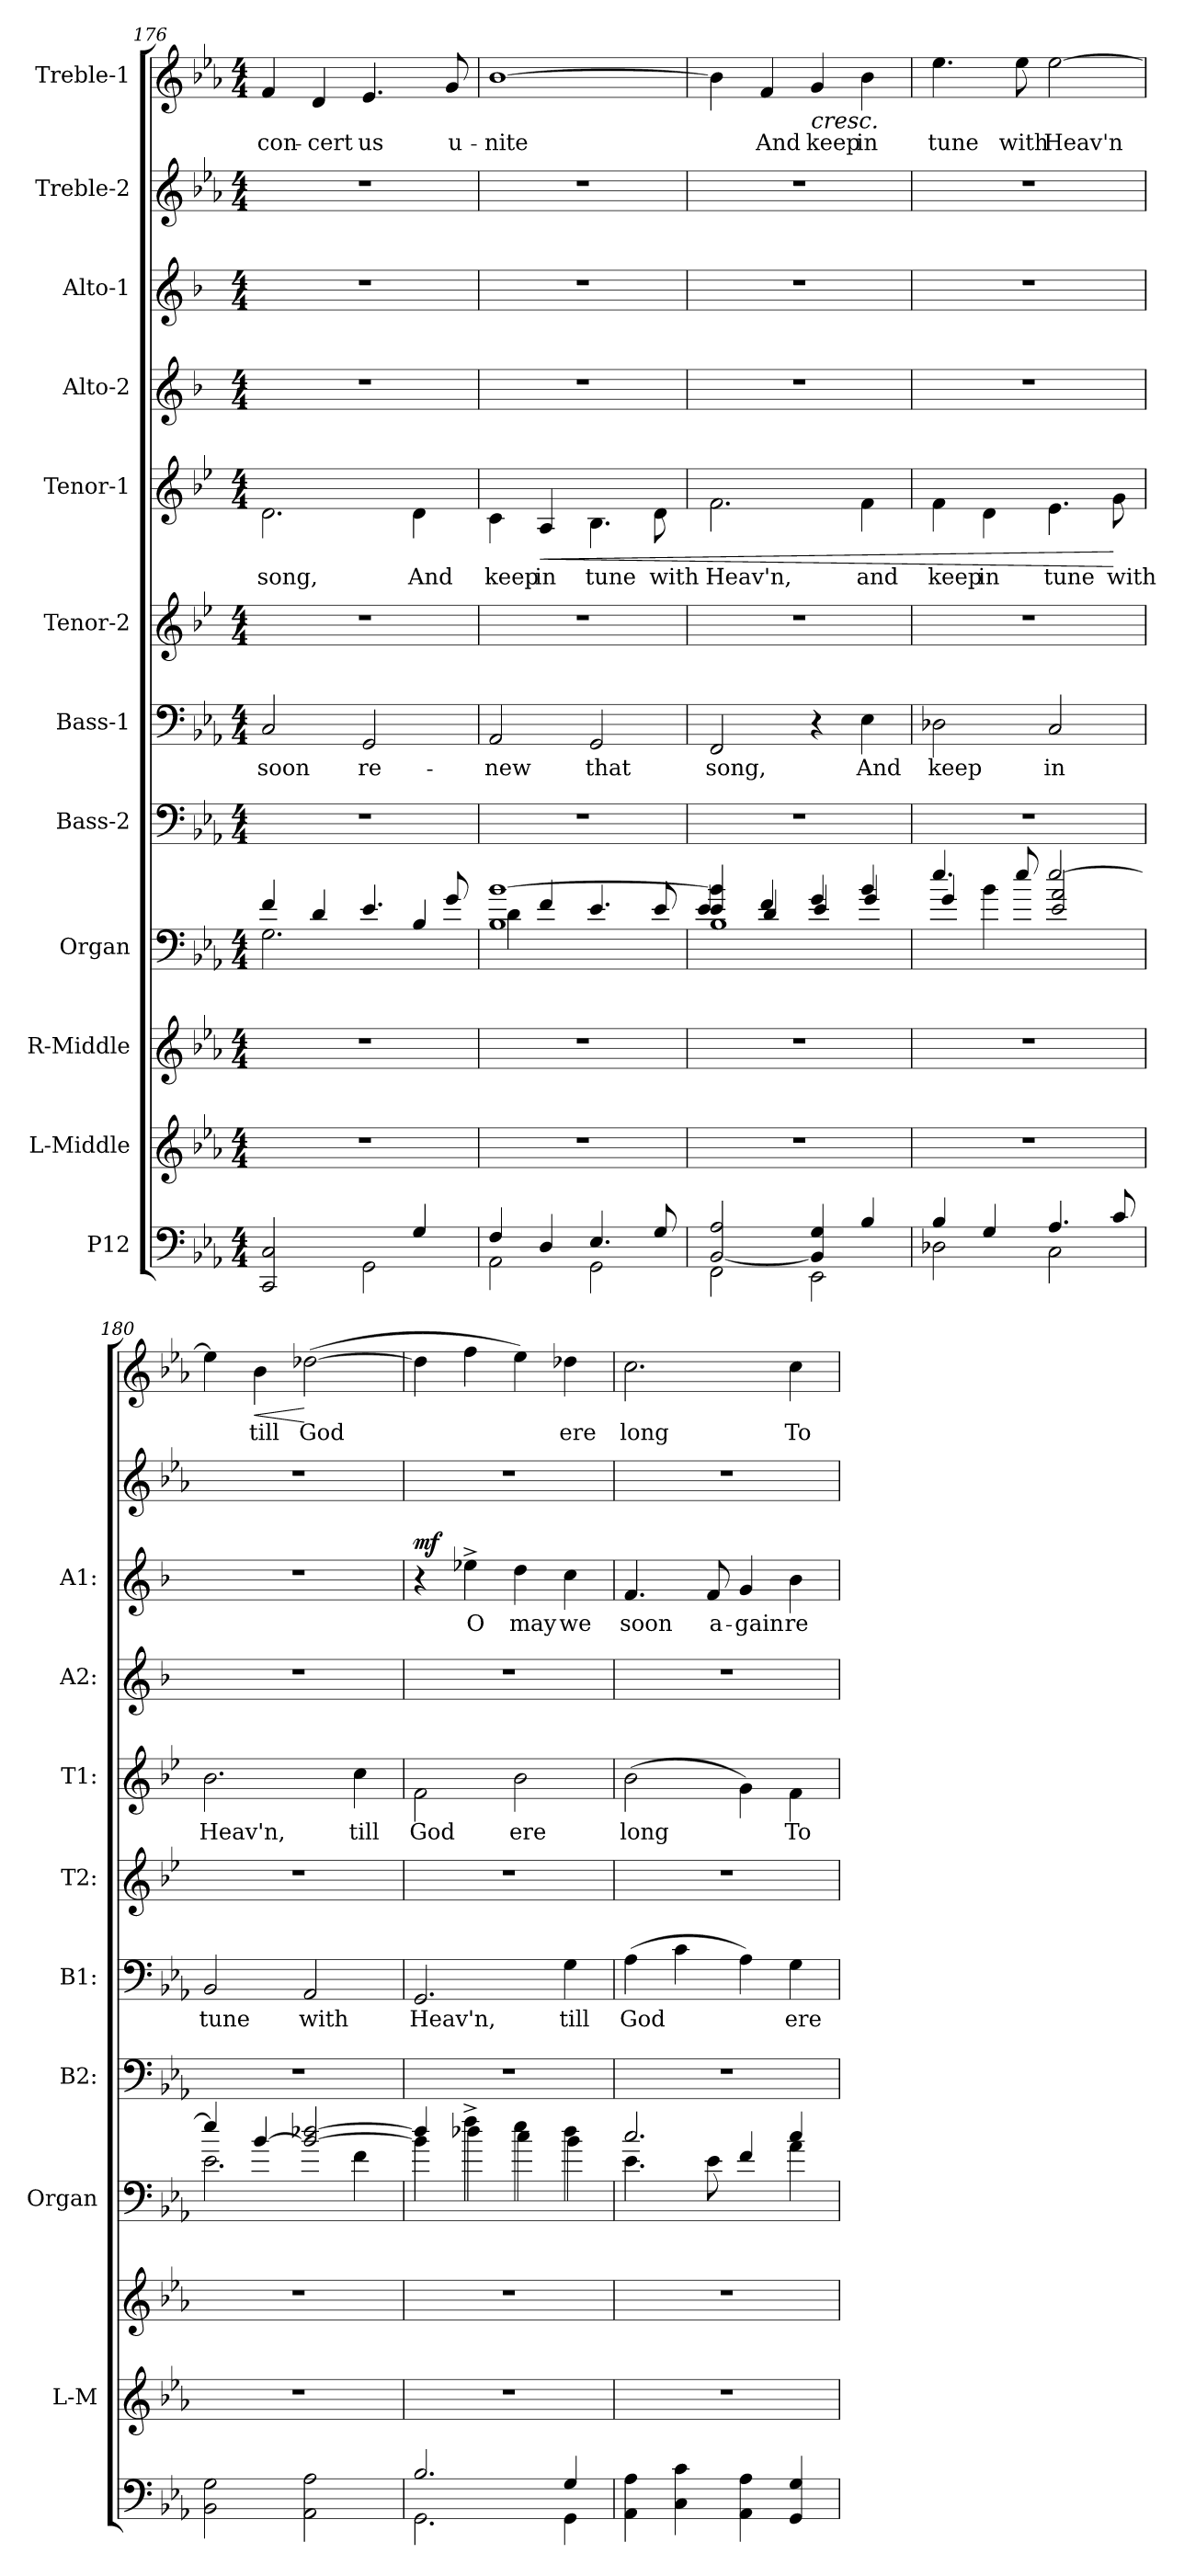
**kern	**kern	**kern	**kern	**kern	**kern	**text	**kern	**kern	**text	**dynam	**kern	**kern	**text	**dynam	**kern	**kern	**text	**dynam
*part12	*part11	*part10	*part9	*part8	*part7	*part7	*part6	*part5	*part5	*part5	*part4	*part3	*part3	*part3	*part2	*part1	*part1	*part1
*staff12	*staff11	*staff10	*staff9	*staff8	*staff7	*staff7	*staff6	*staff5	*staff5	*staff5	*staff4	*staff3	*staff3	*staff3	*staff2	*staff1	*staff1	*staff1
*I"P12	*I"L-Middle	*I"R-Middle	*I"Organ	*I"Bass-2	*I"Bass-1	*	*I"Tenor-2	*I"Tenor-1	*	*	*I"Alto-2	*I"Alto-1	*	*	*I"Treble-2	*I"Treble-1	*	*
*	*I'L-M	*	*I'Organ	*I'B2:	*I'B1:	*	*I'T2:	*I'T1:	*	*	*I'A2:	*I'A1:	*	*	*	*	*	*
*clefF4	*clefG2	*clefG2	*clefF4	*clefF4	*clefF4	*	*clefG2	*clefG2	*	*	*clefG2	*clefG2	*	*	*clefG2	*clefG2	*	*
*	*	*	*	*	*	*	*ITrd4c7	*ITrd4c7	*	*	*ITrd1c2	*ITrd1c2	*	*	*ITrd-7c-12	*ITrd-7c-12	*	*
*k[b-e-a-]	*k[b-e-a-]	*k[b-e-a-]	*k[b-e-a-]	*k[b-e-a-]	*k[b-e-a-]	*	*k[b-e-a-]	*k[b-e-a-]	*	*	*k[b-e-a-]	*k[b-e-a-]	*	*	*k[b-e-a-]	*k[b-e-a-]	*	*
*E-:	*E-:	*E-:	*E-:	*E-:	*E-:	*	*E-:	*E-:	*	*	*E-:	*E-:	*	*	*E-:	*E-:	*	*
*M4/4	*M4/4	*M4/4	*M4/4	*M4/4	*M4/4	*	*M4/4	*M4/4	*	*	*M4/4	*M4/4	*	*	*M4/4	*M4/4	*	*
=176	=176	=176	=176	=176	=176	=176	=176	=176	=176	=176	=176	=176	=176	=176	=176	=176	=176	=176
*^	*	*	*^	*	*	*	*	*	*	*	*	*	*	*	*	*	*	*
!	!	!	!	!	!	!	!	!LO:LY:b	!	!	!LO:LY:b	!	!	!	!	!	!	!	!LO:LY:b	!
2CC/ 2C/	2ryy	1r	1r	4f/	2.G\	1r	2C/	soon	1r	2.G\	song,	.	1r	1r	.	.	1r	4ff/	con-	.
!	!	!	!	!	!	!	!	!	!	!	!	!	!	!	!	!	!	!	!LO:LY:b	!
.	.	.	.	4d/	.	.	.	.	.	.	.	.	.	.	.	.	.	4dd/	-cert	.
!	!	!	!	!	!	!	!	!LO:LY:b	!	!	!	!	!	!	!	!	!	!	!LO:LY:b	!
2GG\	4ryy	.	.	4.e-/	.	.	2GG/	re-	.	.	.	.	.	.	.	.	.	4.ee-/	us	.
!	!	!	!	!	!	!	!	!	!	!	!LO:LY:b	!	!	!	!	!	!	!	!	!
.	4G/	.	.	.	4B-/	.	.	.	.	4G\	And	.	.	.	.	.	.	.	.	.
!	!	!	!	!	!	!	!	!	!	!	!	!	!	!	!	!	!	!	!LO:LY:b	!
.	.	.	.	8g/	.	.	.	.	.	.	.	.	.	.	.	.	.	8gg/	u-	.
=177	=177	=177	=177	=177	=177	=177	=177	=177	=177	=177	=177	=177	=177	=177	=177	=177	=177	=177	=177	=177
*	*	*	*	*	*^	*	*	*	*	*	*	*	*	*	*	*	*	*	*	*
!	!	!	!	!	!	!	!	!	!LO:LY:b	!	!	!LO:LY:b	!	!	!	!	!	!	!	!LO:LY:b	!
2AA-\	4F/	1r	1r	[1b-	1B-	4d\	1r	2AA-/	-new	1r	4F\	keep	.	1r	1r	.	.	1r	[1bb-	-nite	.
!	!	!	!	!	!	!	!	!	!	!	!	!LO:LY:b	!LO:HP:b	!	!	!	!	!	!	!	!
.	4D/	.	.	.	.	4f/	.	.	.	.	4D/	in	<	.	.	.	.	.	.	.	.
!	!	!	!	!	!	!	!	!	!LO:LY:b	!	!	!LO:LY:b	!	!	!	!	!	!	!	!	!
2GG\	4.E-/	.	.	.	.	4.e-/	.	2GG/	that	.	4.E-\	tune	.	.	.	.	.	.	.	.	.
!	!	!	!	!	!	!	!	!	!	!	!	!LO:LY:b	!	!	!	!	!	!	!	!	!
.	8G/	.	.	.	.	8e-/	.	.	.	.	8G\	with	.	.	.	.	.	.	.	.	.
=178	=178	=178	=178	=178	=178	=178	=178	=178	=178	=178	=178	=178	=178	=178	=178	=178	=178	=178	=178	=178	=178
!	!	!	!	!	!	!	!	!	!LO:LY:b	!	!	!LO:LY:b	!	!	!	!	!	!	!	!	!
2FF\	[2BB-/ 2A-/	1r	1r	4e-/ 4b-/]	4e-/	1B-	1r	2FF/	song,	1r	2.B-\	Heav'n,	.	1r	1r	.	.	1r	4bb-\]	.	.
!	!	!	!	!	!	!	!	!	!	!	!	!	!	!	!	!	!	!	!	!LO:LY:b	!
.	.	.	.	4f/	4d/	.	.	.	.	.	.	.	.	.	.	.	.	.	4ff/	And	.
!	!	!	!	!	!	!	!	!	!	!	!	!	!	!	!	!	!	!	!	!LO:LY:b	!LO:HP:b
2EE-\	4BB-/] 4G/	.	.	4g/	4e-/	.	.	4r	.	.	.	.	.	.	.	.	.	.	4gg/	keep	<
!	!	!	!	!	!	!	!	!	!LO:LY:b	!	!	!LO:LY:b	!	!	!	!	!	!	!	!LO:LY:b	!
.	4B-/	.	.	4b-/	4g/	.	.	4E-\	And	.	4B-\	and	.	.	.	.	.	.	4bb-\	in	.
*	*	*	*	*	*v	*v	*	*	*	*	*	*	*	*	*	*	*	*	*	*	*
=179	=179	=179	=179	=179	=179	=179	=179	=179	=179	=179	=179	=179	=179	=179	=179	=179	=179	=179	=179	=179
!	!	!	!	!	!	!	!	!LO:LY:b	!	!	!LO:LY:b	!	!	!	!	!	!	!	!LO:LY:b	!
2D-X\	4B-/	1r	1r	4.ee-/	4g/	1r	2D-X\	keep	1r	4B-\	keep	.	1r	1r	.	.	1r	4.eee-\	tune	.
!	!	!	!	!	!	!	!	!	!	!	!LO:LY:b	!	!	!	!	!	!	!	!	!
.	4G/	.	.	.	4b-\	.	.	.	.	4G\	in	.	.	.	.	.	.	.	.	.
!	!	!	!	!	!	!	!	!	!	!	!	!	!	!	!	!	!	!	!LO:LY:b	!
.	.	.	.	8ee-/	.	.	.	.	.	.	.	.	.	.	.	.	.	8eee-\	with	.
!	!	!	!	!	!	!	!	!LO:LY:b	!	!	!LO:LY:b	!	!	!	!	!	!	!	!LO:LY:b	!
2C\	4.A-/	.	.	[2ee-/	2e-/ 2a-/	.	2C/	in	.	4.A-\	tune	.	.	.	.	.	.	[2eee-\	Heav'n	.
!	!	!	!	!	!	!	!	!	!	!	!LO:LY:b	!	!	!	!	!	!	!	!	!
.	8c/	.	.	.	.	.	.	.	.	8c\	with	[	.	.	.	.	.	.	.	.
!!LO:PB:g=z
=180	=180	=180	=180	=180	=180	=180	=180	=180	=180	=180	=180	=180	=180	=180	=180	=180	=180	=180	=180	=180
*	*	*	*	*	*^	*	*	*	*	*	*	*	*	*	*	*	*	*	*	*
!	!	!	!	!	!	!	!	!	!LO:LY:b	!	!	!LO:LY:b	!	!	!	!	!	!	!	!	!
*v	*v	*	*	*	*	*	*	*	*	*	*	*	*	*	*	*	*	*	*	*	*
2BB-\ 2G\	1r	1r	4ee-/]	4ryy	2.e-\	1r	2BB-/	tune	1r	2.e-\	Heav'n,	.	1r	1r	.	.	1r	4eee-\]	.	.
!	!	!	!	!	!	!	!	!	!	!	!	!	!	!	!	!	!	!	!LO:LY:b	!LO:HP:b
.	.	.	[4b-/	2.ryy	.	.	.	.	.	.	.	.	.	.	.	.	.	4bb-\	till	<
!	!	!	!	!	!	!	!	!LO:LY:b	!	!	!	!	!	!	!	!	!	!	!LO:LY:b	!
2AA-\ 2A-\	.	.	2b-/_ [2dd-X/	.	.	.	2AA-/	with	.	.	.	.	.	.	.	.	.	(>[2ddd-X\	God	[
!	!	!	!	!	!	!	!	!	!	!	!LO:LY:b	!	!	!	!	!	!	!	!	!
.	.	.	.	.	4f\	.	.	.	.	4f\	till	.	.	.	.	.	.	.	.	.
=181	=181	=181	=181	=181	=181	=181	=181	=181	=181	=181	=181	=181	=181	=181	=181	=181	=181	=181	=181	=181
*^	*	*	*	*	*	*	*	*	*	*	*	*	*	*	*	*	*	*	*	*
!	!	!	!	!	!	!	!	!	!LO:LY:b	!	!	!LO:LY:b	!	!	!	!	!LO:DY:b	!	!	!	!
*	*	*	*	*	*v	*v	*	*	*	*	*	*	*	*	*	*	*	*	*	*	*
2.B-/	2.GG\	1r	1r	4dd-/]	4b-\]	1r	2.GG/	Heav'n,	1r	2B-\	God	.	1r	4r	.	mf	1r	4ddd-\]	.	.
!	!	!	!	!	!	!	!	!	!	!	!	!	!	!	!LO:LY:b	!	!	!	!	!
.	.	.	.	4ff^\	4dd-X\	.	.	.	.	.	.	.	.	4dd-X^\	O	.	.	4fff\	.	.
!	!	!	!	!	!	!	!	!	!	!	!LO:LY:b	!	!	!	!LO:LY:b	!	!	!	!	!
.	.	.	.	4ee-\	4cc\	.	.	.	.	2e-\	ere	.	.	4cc\	may	.	.	4eee-\)	.	.
!	!	!	!	!	!	!	!	!LO:LY:b	!	!	!	!	!	!	!LO:LY:b	!	!	!	!LO:LY:b	!
4G/	4GG\	.	.	4dd-\	4b-\	.	4G\	till	.	.	.	.	.	4b-\	we	.	.	4ddd-X\	ere	[
=182	=182	=182	=182	=182	=182	=182	=182	=182	=182	=182	=182	=182	=182	=182	=182	=182	=182	=182	=182	=182
!	!	!	!	!	!	!	!	!LO:LY:b	!	!	!LO:LY:b	!	!	!	!LO:LY:b	!	!	!	!LO:LY:b	!
*v	*v	*	*	*	*	*	*	*	*	*	*	*	*	*	*	*	*	*	*	*
4AA-\ 4A-\	1r	1r	2.cc/	4.e-\	1r	(>4A-\	God	1r	(>2e-\	long	.	1r	4.e-/	soon	.	1r	2.ccc\	long	.
4C\ 4c\	.	.	.	.	.	4c\	.	.	.	.	.	.	.	.	.	.	.	.	.
!	!	!	!	!	!	!	!	!	!	!	!	!	!	!LO:LY:b	!	!	!	!	!
.	.	.	.	8e-\	.	.	.	.	.	.	.	.	8e-/	a-	.	.	.	.	.
!	!	!	!	!	!	!	!	!	!	!	!	!	!	!LO:LY:b	!	!	!	!	!
4AA-\ 4A-\	.	.	.	4f/	.	4A-\)	.	.	4c\)	.	.	.	4f/	-gain	.	.	.	.	.
!	!	!	!	!	!	!	!LO:LY:b	!	!	!LO:LY:b	!	!	!	!LO:LY:b	!	!	!	!LO:LY:b	!
4GG/ 4G/	.	.	4cc/	4a-\	.	4G\	ere	.	4B-\	To	.	.	4a-\	re-	.	.	4ccc\	To	.
*	*	*	*v	*v	*	*	*	*	*	*	*	*	*	*	*	*	*	*	*
=	=	=	=	=	=	=	=	=	=	=	=	=	=	=	=	=	=	=
*-	*-	*-	*-	*-	*-	*-	*-	*-	*-	*-	*-	*-	*-	*-	*-	*-	*-	*-
